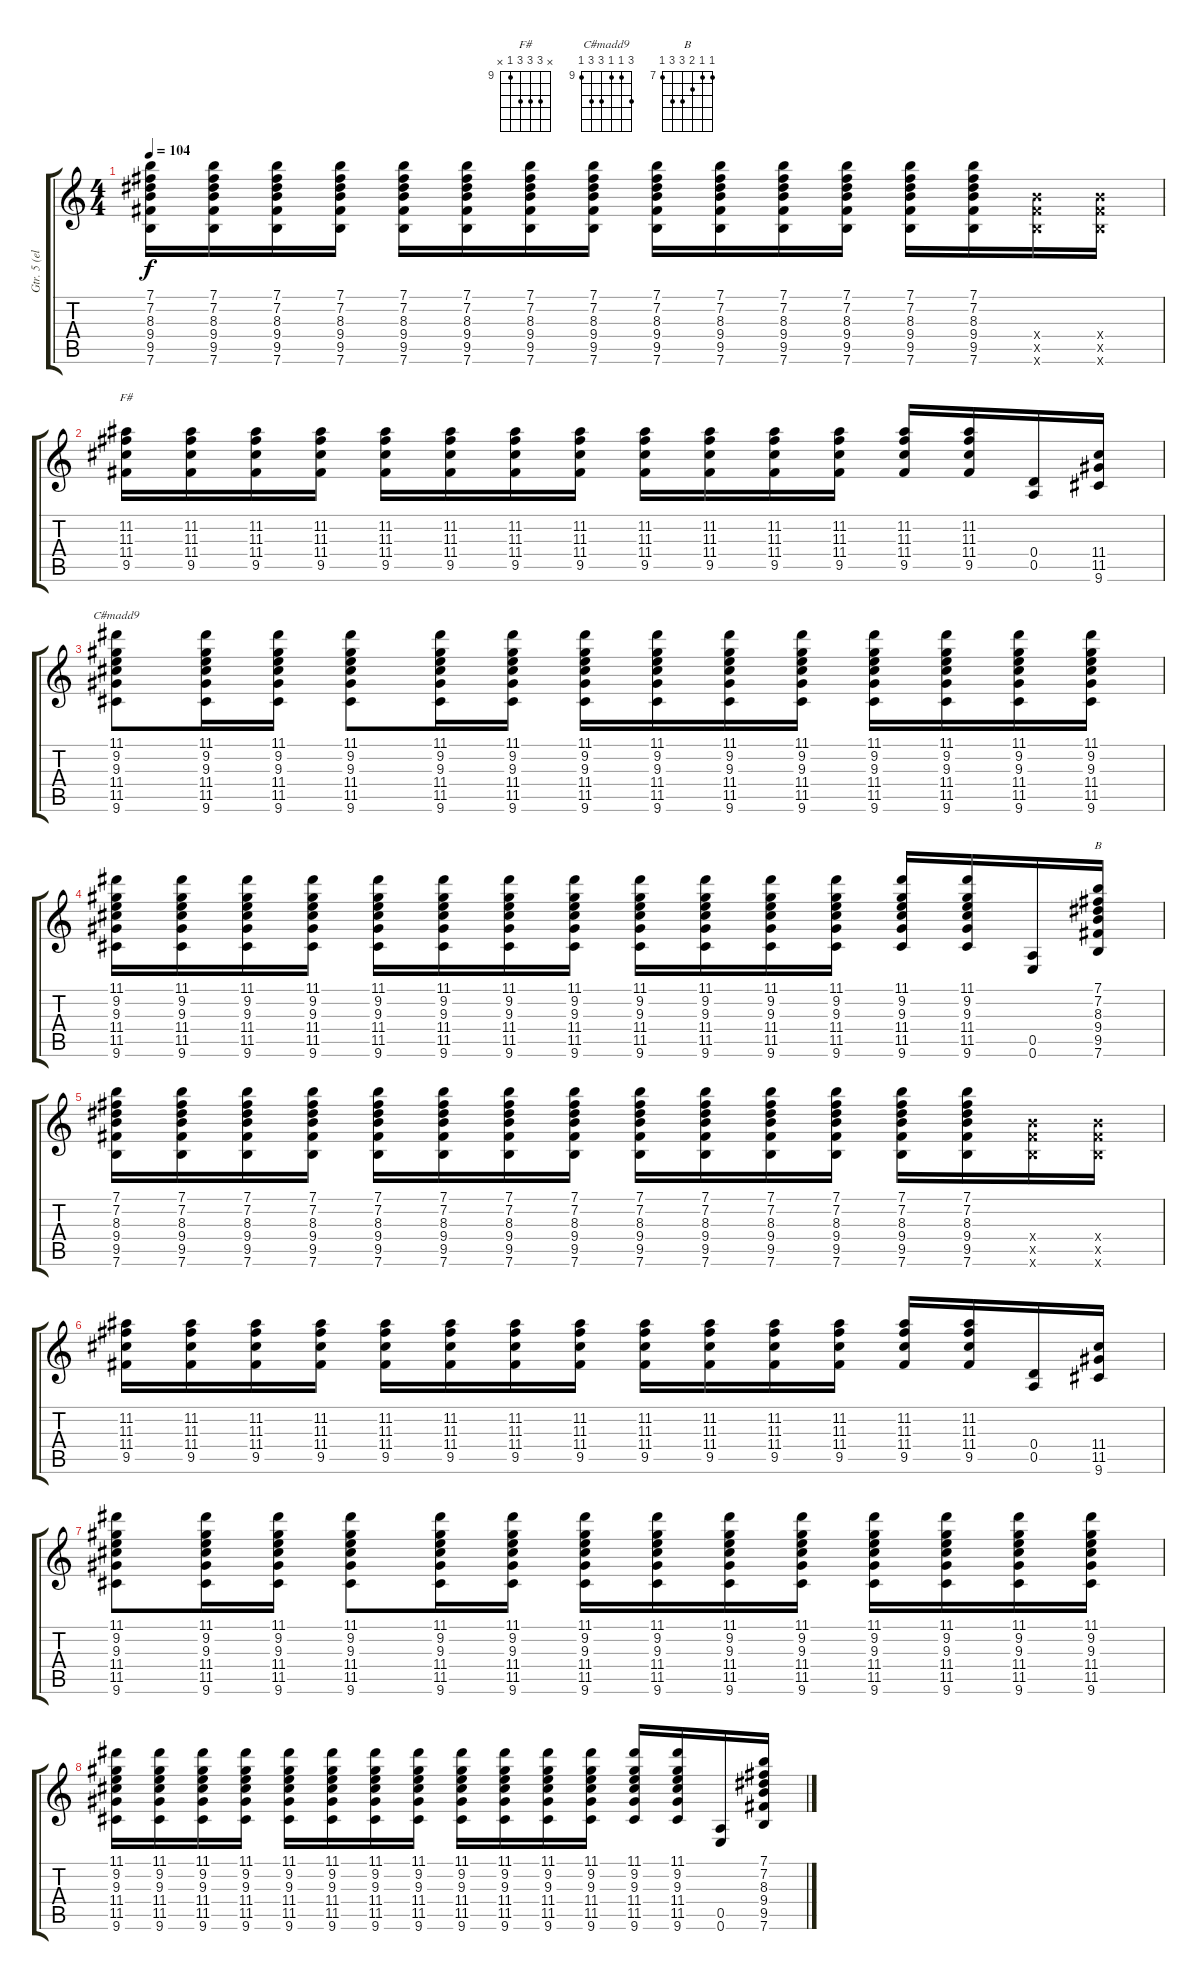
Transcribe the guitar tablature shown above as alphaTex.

\track ("Gtr. 5 (elec.)" "Gtr. 5 (el") {instrument overdrivenguitar}
\staff {score tabs}
\tuning (E4 B3 G3 D3 A2 E2) {hide}
\chord ("F#" x 11 11 11 9 x) {firstfret 9}
\chord ("C#madd9" 11 9 9 11 11 9) {firstfret 9}
\chord ("B" 7 7 8 9 9 7) {firstfret 7}
\ts (4 4)
\tempo 104
\clef g2
\ks c
(7.1 7.2 8.3 9.4 9.5 7.6).16{dy f} (7.1 7.2 8.3 9.4 9.5 7.6).16 (7.1 7.2 8.3 9.4 9.5 7.6).16 (7.1 7.2 8.3 9.4 9.5 7.6).16 (7.1 7.2 8.3 9.4 9.5 7.6).16 (7.1 7.2 8.3 9.4 9.5 7.6).16 (7.1 7.2 8.3 9.4 9.5 7.6).16 (7.1 7.2 8.3 9.4 9.5 7.6).16 (7.1 7.2 8.3 9.4 9.5 7.6).16 (7.1 7.2 8.3 9.4 9.5 7.6).16 (7.1 7.2 8.3 9.4 9.5 7.6).16 (7.1 7.2 8.3 9.4 9.5 7.6).16 (7.1 7.2 8.3 9.4 9.5 7.6).16 (7.1 7.2 8.3 9.4 9.5 7.6).16 (9.4{x} 9.5{x} 7.6{x}).16 (9.4{x} 9.5{x} 7.6{x}).16 |
(11.2 11.3 11.4 9.5).16{ch "F#"} (11.2 11.3 11.4 9.5).16 (11.2 11.3 11.4 9.5).16 (11.2 11.3 11.4 9.5).16 (11.2 11.3 11.4 9.5).16 (11.2 11.3 11.4 9.5).16 (11.2 11.3 11.4 9.5).16 (11.2 11.3 11.4 9.5).16 (11.2 11.3 11.4 9.5).16 (11.2 11.3 11.4 9.5).16 (11.2 11.3 11.4 9.5).16 (11.2 11.3 11.4 9.5).16 (11.2 11.3 11.4 9.5).16 (11.2 11.3 11.4 9.5).16 (0.4 0.5).16 (11.4 11.5 9.6).16 |
(11.1 9.2 9.3 11.4 11.5 9.6).8{ch "C#madd9"} (11.1 9.2 9.3 11.4 11.5 9.6).16 (11.1 9.2 9.3 11.4 11.5 9.6).16 (11.1 9.2 9.3 11.4 11.5 9.6).8 (11.1 9.2 9.3 11.4 11.5 9.6).16 (11.1 9.2 9.3 11.4 11.5 9.6).16 (11.1 9.2 9.3 11.4 11.5 9.6).16 (11.1 9.2 9.3 11.4 11.5 9.6).16 (11.1 9.2 9.3 11.4 11.5 9.6).16 (11.1 9.2 9.3 11.4 11.5 9.6).16 (11.1 9.2 9.3 11.4 11.5 9.6).16 (11.1 9.2 9.3 11.4 11.5 9.6).16 (11.1 9.2 9.3 11.4 11.5 9.6).16 (11.1 9.2 9.3 11.4 11.5 9.6).16 |
(11.1 9.2 9.3 11.4 11.5 9.6).16 (11.1 9.2 9.3 11.4 11.5 9.6).16 (11.1 9.2 9.3 11.4 11.5 9.6).16 (11.1 9.2 9.3 11.4 11.5 9.6).16 (11.1 9.2 9.3 11.4 11.5 9.6).16 (11.1 9.2 9.3 11.4 11.5 9.6).16 (11.1 9.2 9.3 11.4 11.5 9.6).16 (11.1 9.2 9.3 11.4 11.5 9.6).16 (11.1 9.2 9.3 11.4 11.5 9.6).16 (11.1 9.2 9.3 11.4 11.5 9.6).16 (11.1 9.2 9.3 11.4 11.5 9.6).16 (11.1 9.2 9.3 11.4 11.5 9.6).16 (11.1 9.2 9.3 11.4 11.5 9.6).16 (11.1 9.2 9.3 11.4 11.5 9.6).16 (0.5 0.6).16 (7.1 7.2 8.3 9.4 9.5 7.6).16{ch "B"} |
(7.1 7.2 8.3 9.4 9.5 7.6).16 (7.1 7.2 8.3 9.4 9.5 7.6).16 (7.1 7.2 8.3 9.4 9.5 7.6).16 (7.1 7.2 8.3 9.4 9.5 7.6).16 (7.1 7.2 8.3 9.4 9.5 7.6).16 (7.1 7.2 8.3 9.4 9.5 7.6).16 (7.1 7.2 8.3 9.4 9.5 7.6).16 (7.1 7.2 8.3 9.4 9.5 7.6).16 (7.1 7.2 8.3 9.4 9.5 7.6).16 (7.1 7.2 8.3 9.4 9.5 7.6).16 (7.1 7.2 8.3 9.4 9.5 7.6).16 (7.1 7.2 8.3 9.4 9.5 7.6).16 (7.1 7.2 8.3 9.4 9.5 7.6).16 (7.1 7.2 8.3 9.4 9.5 7.6).16 (9.4{x} 9.5{x} 7.6{x}).16 (9.4{x} 9.5{x} 7.6{x}).16 |
(11.2 11.3 11.4 9.5).16 (11.2 11.3 11.4 9.5).16 (11.2 11.3 11.4 9.5).16 (11.2 11.3 11.4 9.5).16 (11.2 11.3 11.4 9.5).16 (11.2 11.3 11.4 9.5).16 (11.2 11.3 11.4 9.5).16 (11.2 11.3 11.4 9.5).16 (11.2 11.3 11.4 9.5).16 (11.2 11.3 11.4 9.5).16 (11.2 11.3 11.4 9.5).16 (11.2 11.3 11.4 9.5).16 (11.2 11.3 11.4 9.5).16 (11.2 11.3 11.4 9.5).16 (0.4 0.5).16 (11.4 11.5 9.6).16 |
(11.1 9.2 9.3 11.4 11.5 9.6).8 (11.1 9.2 9.3 11.4 11.5 9.6).16 (11.1 9.2 9.3 11.4 11.5 9.6).16 (11.1 9.2 9.3 11.4 11.5 9.6).8 (11.1 9.2 9.3 11.4 11.5 9.6).16 (11.1 9.2 9.3 11.4 11.5 9.6).16 (11.1 9.2 9.3 11.4 11.5 9.6).16 (11.1 9.2 9.3 11.4 11.5 9.6).16 (11.1 9.2 9.3 11.4 11.5 9.6).16 (11.1 9.2 9.3 11.4 11.5 9.6).16 (11.1 9.2 9.3 11.4 11.5 9.6).16 (11.1 9.2 9.3 11.4 11.5 9.6).16 (11.1 9.2 9.3 11.4 11.5 9.6).16 (11.1 9.2 9.3 11.4 11.5 9.6).16 |
(11.1 9.2 9.3 11.4 11.5 9.6).16 (11.1 9.2 9.3 11.4 11.5 9.6).16 (11.1 9.2 9.3 11.4 11.5 9.6).16 (11.1 9.2 9.3 11.4 11.5 9.6).16 (11.1 9.2 9.3 11.4 11.5 9.6).16 (11.1 9.2 9.3 11.4 11.5 9.6).16 (11.1 9.2 9.3 11.4 11.5 9.6).16 (11.1 9.2 9.3 11.4 11.5 9.6).16 (11.1 9.2 9.3 11.4 11.5 9.6).16 (11.1 9.2 9.3 11.4 11.5 9.6).16 (11.1 9.2 9.3 11.4 11.5 9.6).16 (11.1 9.2 9.3 11.4 11.5 9.6).16 (11.1 9.2 9.3 11.4 11.5 9.6).16 (11.1 9.2 9.3 11.4 11.5 9.6).16 (0.5 0.6).16 (7.1 7.2 8.3 9.4 9.5 7.6).16
